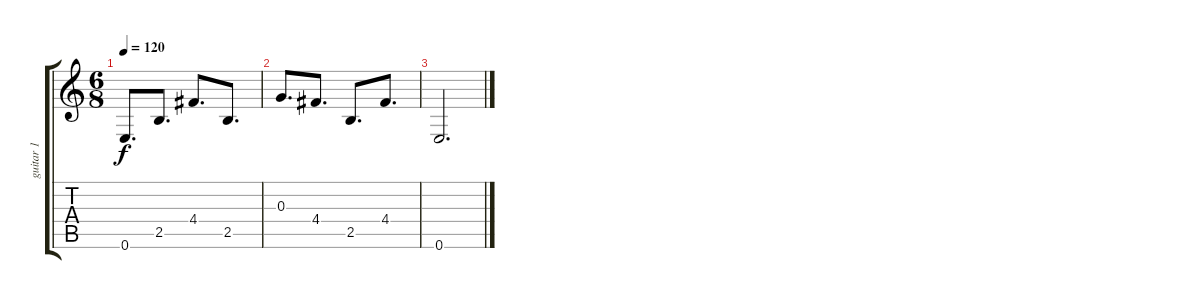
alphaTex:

\track ("guitar 1" "guitar 1") {instrument acousticguitarsteel}
\staff {score tabs}
\tuning (E4 B3 G3 D3 A2 E2) {hide}
\ts (6 8)
\tempo 120
\clef g2
\ks c
0.6.8{d dy f} 2.5.8{d} 4.4.8{d} 2.5.8{d} |
0.3.8{d} 4.4.8{d} 2.5.8{d} 4.4.8{d} |
0.6.2{d}
